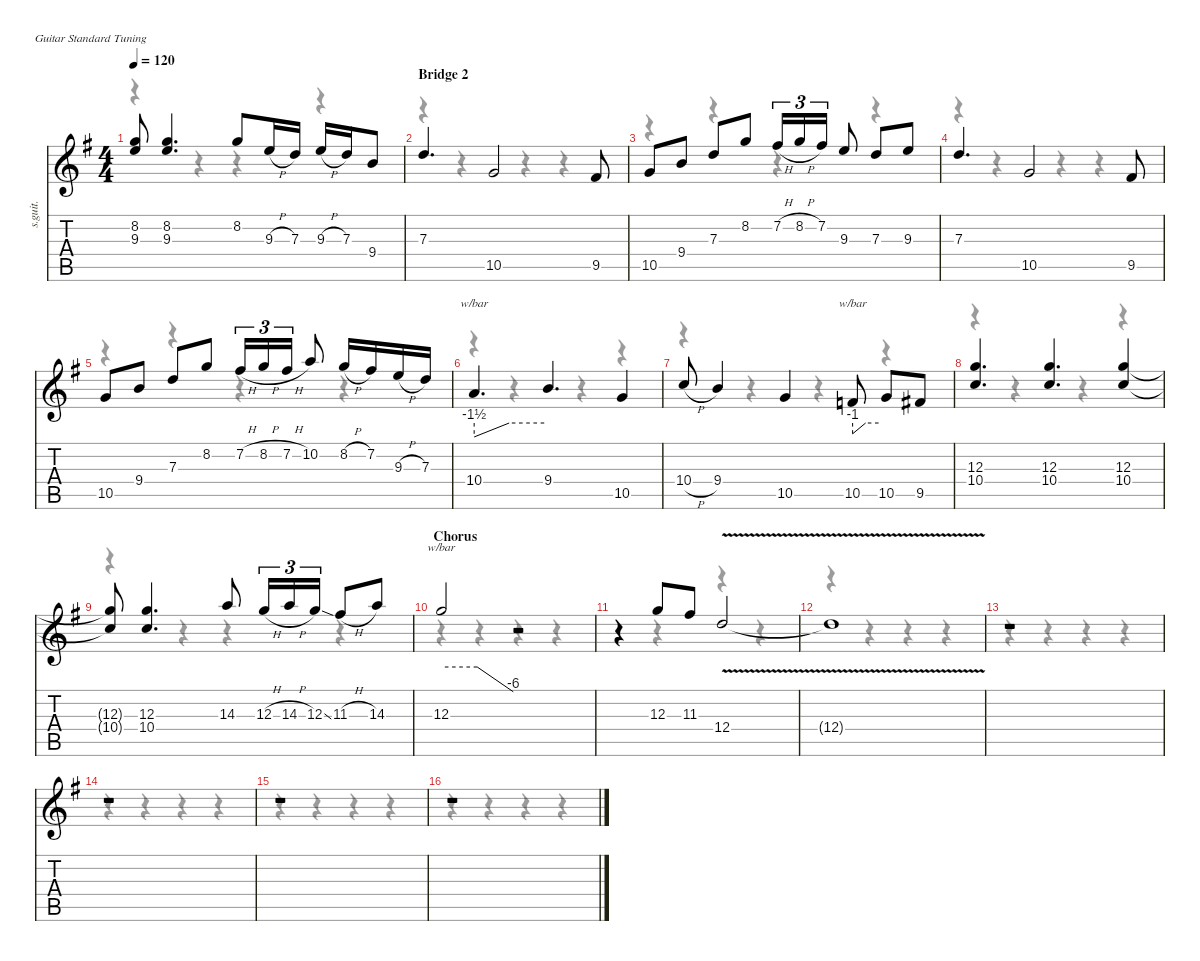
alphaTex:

\defaultSystemsLayout 4
\hideDynamics
\bracketExtendMode nobrackets
\track ("Gtr Lead" "s.guit.") {instrument acousticguitarsteel}
\staff {score tabs}
\tuning (E4 B3 G3 D3 A2 E2)
\voice
\ts (4 4)
\tempo 120
\clef g2
\ks g
(8.2{t acc forcenatural} 9.3{t acc forcenatural}).8{dy f} (8.2{acc forcenatural} 9.3{acc forcenatural}).4{d} 8.2{acc forcenatural}.8 9.3{h acc forcenatural}.16 7.3{acc forcenatural}.16 9.3{h acc forcenatural}.16 7.3{acc forcenatural}.16 9.4{acc forcenatural}.8 |
\section ("" "Bridge 2")
7.3{acc forcenatural}.4{d} 10.5{acc forcenatural}.2 9.5{acc #}.8 |
10.5{acc forcenatural}.8 9.4{acc forcenatural}.8 7.3{acc forcenatural}.8 8.2{acc forcenatural}.8 7.2{h acc #}.16{tu (3 2)} 8.2{h acc forcenatural}.16{tu (3 2)} 7.2{acc #}.16{tu (3 2)} 9.3{acc forcenatural}.8 7.3{acc forcenatural}.8 9.3{acc forcenatural}.8 |
7.3{acc forcenatural}.4{d} 10.5{acc forcenatural}.2 9.5{acc #}.8 |
10.5{acc forcenatural}.8 9.4{acc forcenatural}.8 7.3{acc forcenatural}.8 8.2{acc forcenatural}.8 7.2{h acc #}.16{tu (3 2)} 8.2{h acc forcenatural}.16{tu (3 2)} 7.2{h acc #}.16{tu (3 2)} 10.2{acc forcenatural}.8 8.2{h acc forcenatural}.16 7.2{acc #}.16 9.3{h acc forcenatural}.16 7.3{acc forcenatural}.16 |
10.4{acc forcenatural}.4{d tbe (custom default 0 -6 30 0 30 0 60 0)} 9.4{acc forcenatural}.4{d} 10.5{acc forcenatural}.4 |
10.4{h acc forcenatural}.8 9.4{acc forcenatural}.4 10.5{acc forcenatural}.4 10.5{acc forcenatural}.8{tbe (custom default 0 -4 30 0 30 0 60 0)} 10.5{acc forcenatural}.8 9.5{acc #}.8 |
(12.3{acc forcenatural} 10.4{acc forcenatural}).4{d} (12.3{acc forcenatural} 10.4{acc forcenatural}).4{d} (12.3{acc forcenatural} 10.4{acc forcenatural}).4 |
(12.3{t acc forcenatural} 10.4{t acc forcenatural}).8 (12.3{acc forcenatural} 10.4{acc forcenatural}).4{d} 14.3{acc forcenatural}.8 12.3{h acc forcenatural}.16{tu (3 2)} 14.3{h acc forcenatural}.16{tu (3 2)} 12.3{ss acc forcenatural}.16{tu (3 2)} 11.3{h acc #}.8 14.3{acc forcenatural}.8 |
\section ("" "Chorus")
12.3{acc forcenatural}.2{tbe (custom default 0 0 30 0 30 0 60 -24)} r.2 |
r.4 12.3{acc forcenatural}.8 11.3{acc #}.8 12.4{v acc forcenatural}.2 |
12.4{v t acc forcenatural}.1 |
r.1 |
r.1 |
r.1 |
r.1
\voice
\clef g2
\ottava regular
\simile none
\ks g
r.4{dy mf} r.4 r.4 r.4 |
r.4 r.4 r.4 r.4 |
r.4 r.4 r.4 r.4 |
r.4 r.4 r.4 r.4 |
r.4 r.4 r.4 r.4 |
r.4 r.4 r.4 r.4 |
r.4 r.4 r.4 r.4 |
r.4 r.4 r.4 r.4 |
r.4 r.4 r.4 r.4 |
r.4 r.4 r.4 r.4 |
r.4 r.4 r.4 r.4 |
r.4 r.4 r.4 r.4 |
r.4 r.4 r.4 r.4 |
r.4 r.4 r.4 r.4 |
r.4 r.4 r.4 r.4 |
r.4 r.4 r.4 r.4
